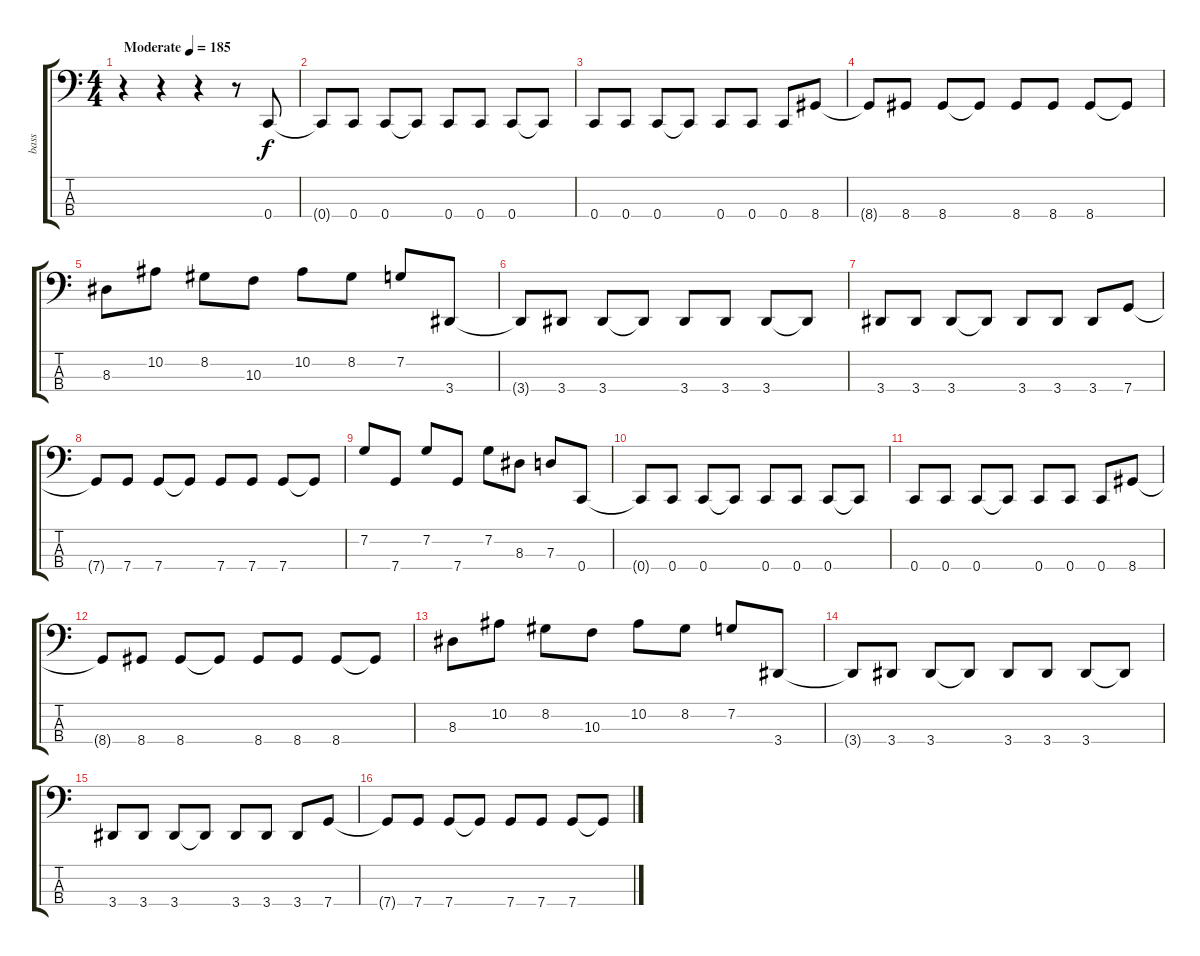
\track ("bass" "bass") {instrument electricbasspick}
\staff {score tabs}
\tuning (F2 C2 G1 C1) {hide}
\ts (4 4)
\tempo (185 "Moderate")
\clef f4
\ks c
r.4{dy f instrument electricbasspick} r.4 r.4 r.8 0.4.8 |
0.4{t}.8 0.4.8 0.4.8 0.4{t}.8 0.4.8 0.4.8 0.4.8 0.4{t}.8 |
0.4.8 0.4.8 0.4.8 0.4{t}.8 0.4.8 0.4.8 0.4.8 8.4.8 |
8.4{t}.8 8.4.8 8.4.8 8.4{t}.8 8.4.8 8.4.8 8.4.8 8.4{t}.8 |
8.3.8 10.2.8 8.2.8 10.3.8 10.2.8 8.2.8 7.2.8 3.4.8 |
3.4{t}.8 3.4.8 3.4.8 3.4{t}.8 3.4.8 3.4.8 3.4.8 3.4{t}.8 |
3.4.8 3.4.8 3.4.8 3.4{t}.8 3.4.8 3.4.8 3.4.8 7.4.8 |
7.4{t}.8 7.4.8 7.4.8 7.4{t}.8 7.4.8 7.4.8 7.4.8 7.4{t}.8 |
7.2.8 7.4.8 7.2.8 7.4.8 7.2.8 8.3.8 7.3.8 0.4.8 |
0.4{t}.8 0.4.8 0.4.8 0.4{t}.8 0.4.8 0.4.8 0.4.8 0.4{t}.8 |
0.4.8 0.4.8 0.4.8 0.4{t}.8 0.4.8 0.4.8 0.4.8 8.4.8 |
8.4{t}.8 8.4.8 8.4.8 8.4{t}.8 8.4.8 8.4.8 8.4.8 8.4{t}.8 |
8.3.8 10.2.8 8.2.8 10.3.8 10.2.8 8.2.8 7.2.8 3.4.8 |
3.4{t}.8 3.4.8 3.4.8 3.4{t}.8 3.4.8 3.4.8 3.4.8 3.4{t}.8 |
3.4.8 3.4.8 3.4.8 3.4{t}.8 3.4.8 3.4.8 3.4.8 7.4.8 |
7.4{t}.8 7.4.8 7.4.8 7.4{t}.8 7.4.8 7.4.8 7.4.8 7.4{t}.8
